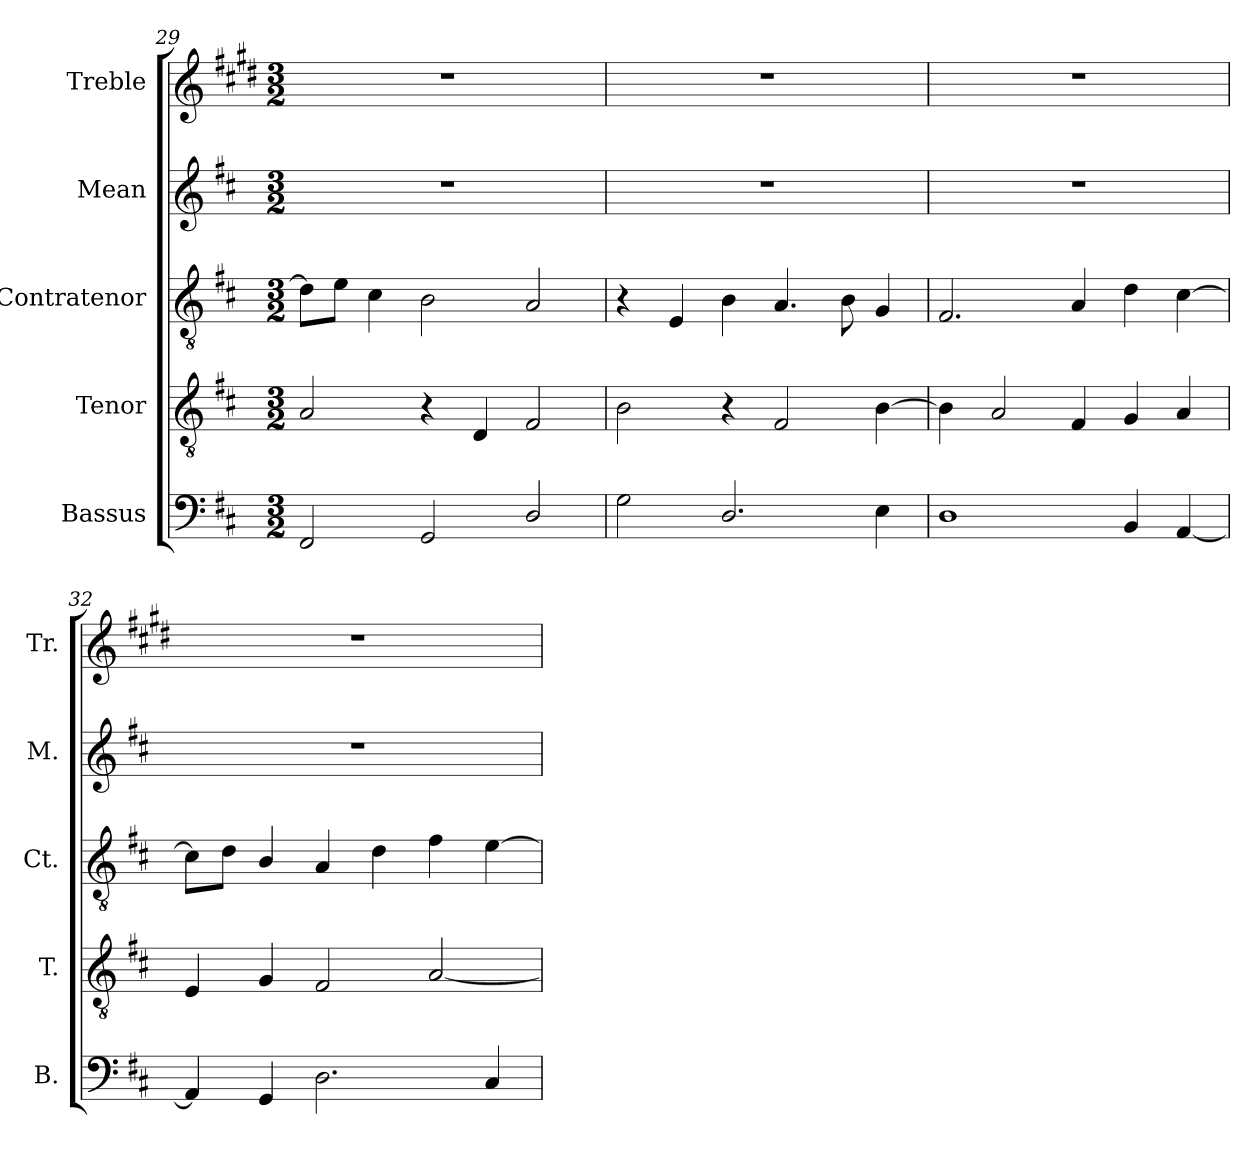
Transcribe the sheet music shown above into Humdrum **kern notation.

**kern	**kern	**kern	**kern	**kern
*part5	*part4	*part3	*part2	*part1
*staff5	*staff4	*staff3	*staff2	*staff1
*I"Bassus	*I"Tenor	*I"Contratenor	*I"Mean	*I"Treble
*I'B.	*I'T.	*I'Ct.	*I'M.	*I'Tr.
!!LO:LB:g=z
*clefF4	*clefGv2	*clefGv2	*clefG2	*clefG2
*ITrd7c12	*	*	*	*ITrd1c2
*k[f#c#]	*k[f#c#]	*k[f#c#]	*k[f#c#]	*k[f#c#]
*D:	*D:	*D:	*D:	*D:
*M3/2	*M3/2	*M3/2	*M3/2	*M3/2
=29	=29	=29	=29	=29
2FFF#/	2A/	8d\L]	1.r	1.r
.	.	8e\J	.	.
.	.	4c#\	.	.
2GGG/	4r	2B\	.	.
.	4D/	.	.	.
2DD/	2F#/	2A/	.	.
=30	=30	=30	=30	=30
2GG\	2B\	4r	1.r	1.r
.	.	4E/	.	.
2.DD/	4r	4B\	.	.
.	2F#/	4.A/	.	.
.	.	8B\	.	.
4EE\	[>4B\	4G/	.	.
=31	=31	=31	=31	=31
1DD	4B\]	2.F#/	1.r	1.r
.	2A/	.	.	.
.	4F#/	4A/	.	.
4BBB/	4G/	4d\	.	.
[<4AAA/	4A/	[>4c#\	.	.
=32	=32	=32	=32	=32
4AAA/]	4E/	8c#\L]	1.r	1.r
.	.	8d\J	.	.
4GGG/	4G/	4B/	.	.
2.DD\	2F#/	4A/	.	.
.	.	4d\	.	.
.	[<2A/	4f#\	.	.
4CC#/	.	[>4e\	.	.
=	=	=	=	=
*-	*-	*-	*-	*-
